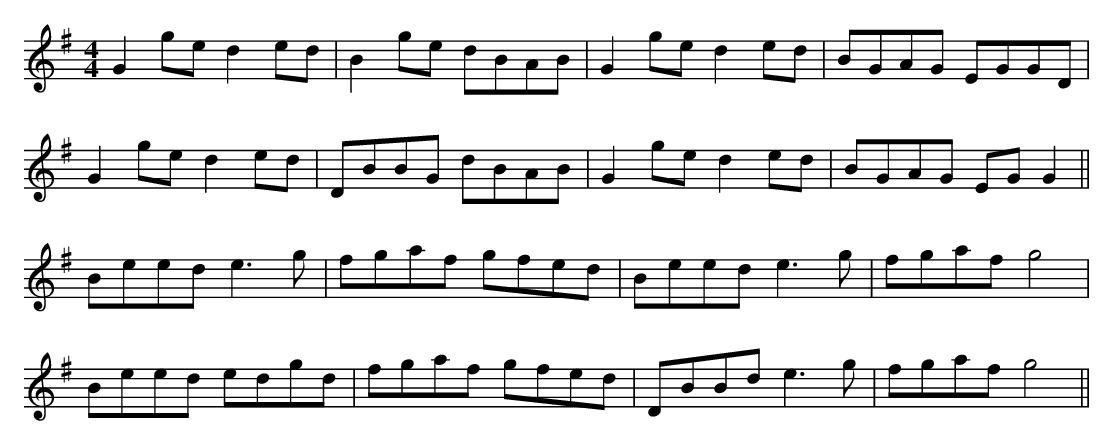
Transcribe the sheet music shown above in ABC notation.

X:1
M:4/4
K:G
G2ge d2ed|B2ge dBAB|G2ge d2ed|BGAG EGGD|
G2ge d2ed|DBBG dBAB|G2ge d2ed|BGAG EGG2||
Beed e3g|fgaf gfed|Beed e3g|fgaf g4|
Beed edgd|fgaf gfed|DBBd e3g|fgaf g4||
